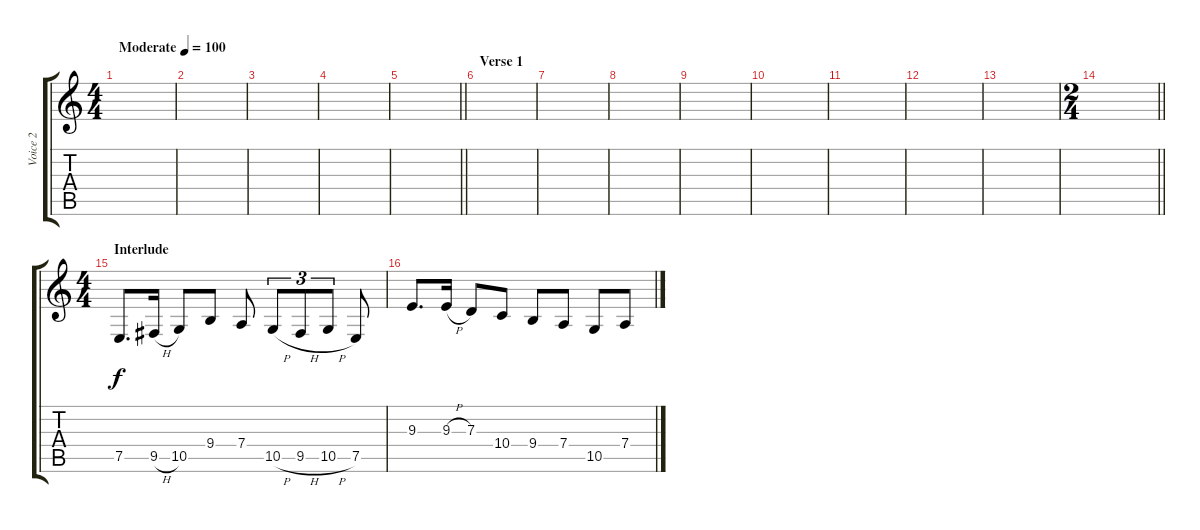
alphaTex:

\track ("Voice 2" "Voice 2") {instrument flute}
\staff {score tabs}
\tuning (E4 B3 G3 D3 A2 E2) {hide}
\ts (4 4)
\tempo (100 "Moderate")
\clef g2
\ks c
|
|
|
|
\barLineRight lightlight
|
\section ("" "Verse 1")
|
|
|
|
|
|
|
|
\ts (2 4)
\barLineRight lightlight
|
\ts (4 4)
\section ("" "Interlude")
7.5.8{d} 9.5{h}.16 10.5.8 9.4.8 7.4.8 10.5{h}.8{tu (3 2)} 9.5{h}.8{tu (3 2)} 10.5{h}.8{tu (3 2)} 7.5.8 |
9.3.8{d} 9.3{h}.16 7.3.8 10.4.8 9.4.8 7.4.8 10.5.8 7.4{h}.8
